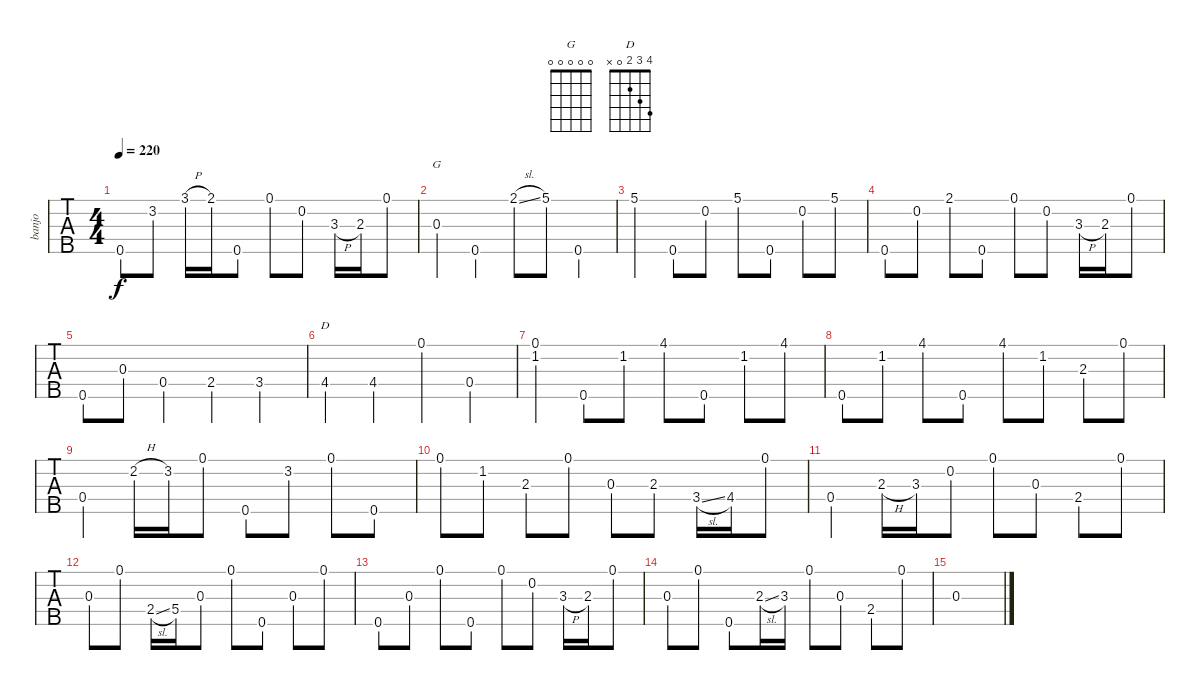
\track ("banjo" "banjo") {instrument banjo}
\staff {tabs}
\tuning (D4 B3 G3 D3 G4) {hide}
\displaytranspose 12
\chord ("G" 0 0 0 0 0)
\chord ("D" 4 3 2 0 x)
\ts (4 4)
\tempo 220
\clef g2
\ks c
0.5.8{dy f} 3.2.8 3.1{h}.16 2.1.16 0.5.8 0.1.8 0.2.8 3.3{h}.16 2.3.16 0.1.8 |
0.3.4{ch "G"} 0.5.4 2.1{sl}.8 5.1.8 0.5.4 |
5.1.4 0.5.8 0.2.8 5.1.8 0.5.8 0.2.8 5.1.8 |
0.5.8 0.2.8 2.1.8 0.5.8 0.1.8 0.2.8 3.3{h}.16 2.3.16 0.1.8 |
0.5.8 0.3.8 0.4.4 2.4.4 3.4.4 |
4.4.4{ch "D"} 4.4.4 0.1.4 0.4.4 |
(0.1 1.2).4 0.5.8 1.2.8 4.1.8 0.5.8 1.2.8 4.1.8 |
0.5.8 1.2.8 4.1.8 0.5.8 4.1.8 1.2.8 2.3.8 0.1.8 |
0.4.4 2.2{h}.16 3.2.16 0.1.8 0.5.8 3.2.8 0.1.8 0.5.8 |
0.1.8 1.2.8 2.3.8 0.1.8 0.3.8 2.3.8 3.4{sl}.16 4.4.16 0.1.8 |
0.4.4 2.3{h}.16 3.3.16 0.2.8 0.1.8 0.3.8 2.4.8 0.1.8 |
0.3.8 0.1.8 2.4{sl}.16 5.4.16 0.3.8 0.1.8 0.5.8 0.3.8 0.1.8 |
0.5.8 0.3.8 0.1.8 0.5.8 0.1.8 0.2.8 3.3{h}.16 2.3.16 0.1.8 |
0.3.8 0.1.8 0.5.8 2.3{sl}.16 3.3.16 0.1.8 0.3.8 2.4.8 0.1.8 |
0.3.1
